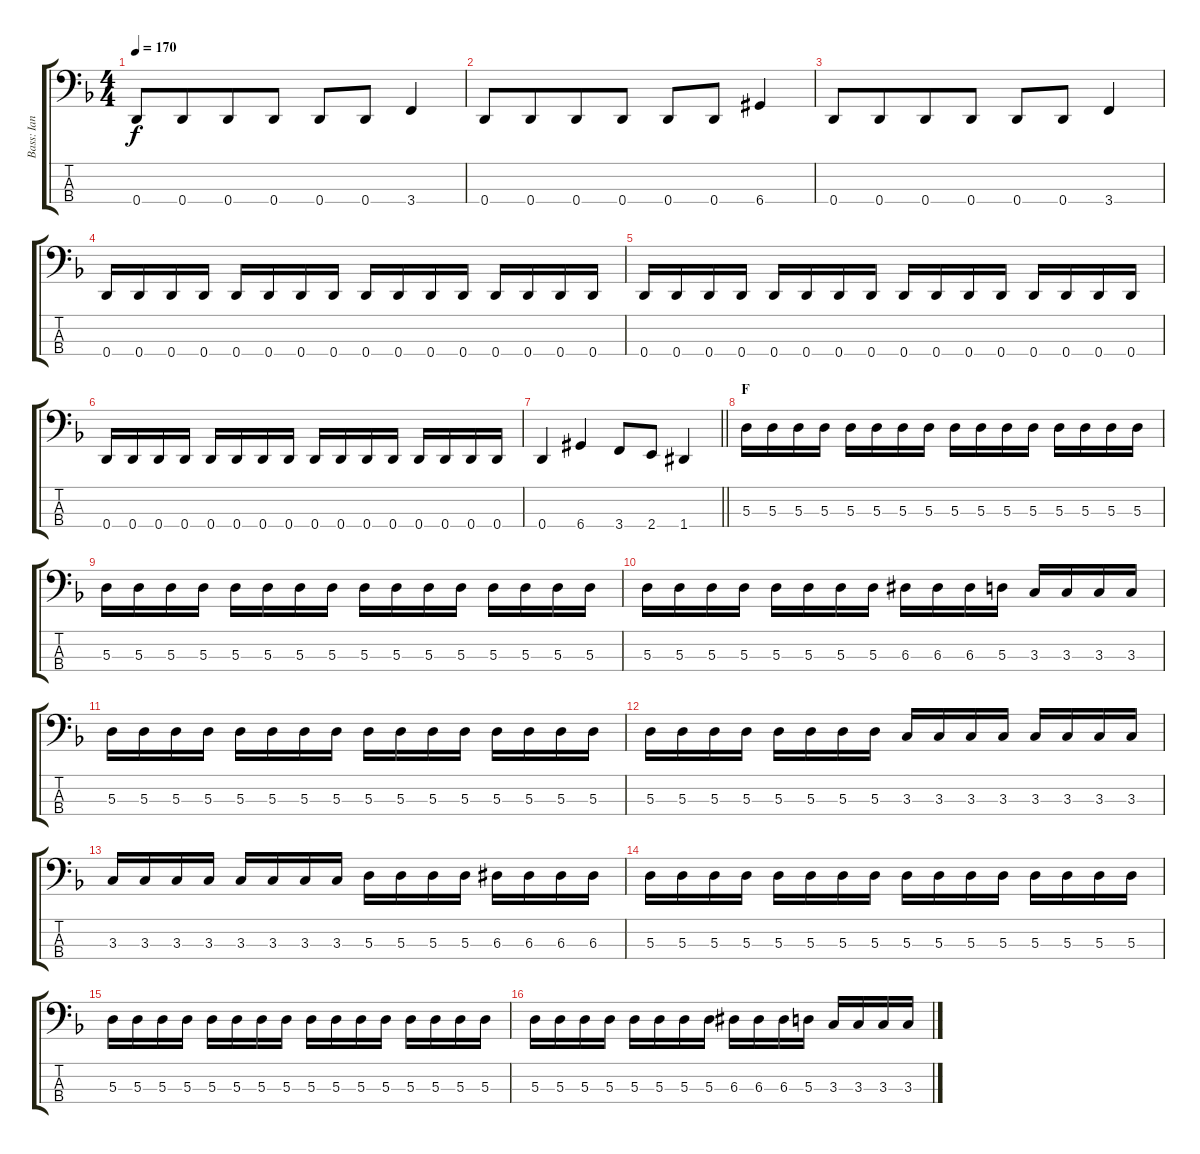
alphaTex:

\track ("Bass: Ian" "Bass: Ian") {instrument electricbassfinger}
\staff {score tabs}
\tuning (G2 D2 A1 D1) {hide}
\ts (4 4)
\tempo 170
\clef f4
\ks f
0.4.8{dy f} 0.4.8{beam merge} 0.4.8 0.4.8 0.4.8 0.4.8{beam merge} 3.4.4 |
0.4.8 0.4.8{beam merge} 0.4.8 0.4.8 0.4.8 0.4.8{beam merge} 6.4{acc #}.4 |
0.4.8 0.4.8{beam merge} 0.4.8 0.4.8 0.4.8 0.4.8{beam merge} 3.4.4 |
0.4.16 0.4.16 0.4.16 0.4.16 0.4.16 0.4.16 0.4.16 0.4.16 0.4.16 0.4.16 0.4.16 0.4.16 0.4.16 0.4.16 0.4.16 0.4.16 |
0.4.16 0.4.16 0.4.16 0.4.16 0.4.16 0.4.16 0.4.16 0.4.16 0.4.16 0.4.16 0.4.16 0.4.16 0.4.16 0.4.16 0.4.16 0.4.16 |
0.4.16 0.4.16 0.4.16 0.4.16 0.4.16 0.4.16 0.4.16 0.4.16 0.4.16 0.4.16 0.4.16 0.4.16 0.4.16 0.4.16 0.4.16 0.4.16 |
\barLineRight lightlight
0.4.4{beam merge} 6.4{acc #}.4 3.4.8 2.4.8{beam merge} 1.4{acc #}.4 |
\section ("" "F")
5.3.16 5.3.16 5.3.16 5.3.16 5.3.16 5.3.16 5.3.16 5.3.16 5.3.16 5.3.16 5.3.16 5.3.16 5.3.16 5.3.16 5.3.16 5.3.16 |
5.3.16 5.3.16 5.3.16 5.3.16 5.3.16 5.3.16 5.3.16 5.3.16 5.3.16 5.3.16 5.3.16 5.3.16 5.3.16 5.3.16 5.3.16 5.3.16 |
5.3.16 5.3.16 5.3.16 5.3.16 5.3.16 5.3.16 5.3.16 5.3.16 6.3{acc #}.16 6.3{acc #}.16 6.3{acc #}.16 5.3.16 3.3.16 3.3.16 3.3.16 3.3.16 |
5.3.16 5.3.16 5.3.16 5.3.16 5.3.16 5.3.16 5.3.16 5.3.16 5.3.16 5.3.16 5.3.16 5.3.16 5.3.16 5.3.16 5.3.16 5.3.16 |
5.3.16 5.3.16 5.3.16 5.3.16 5.3.16 5.3.16 5.3.16 5.3.16 3.3.16 3.3.16 3.3.16 3.3.16 3.3.16 3.3.16 3.3.16 3.3.16 |
3.3.16 3.3.16 3.3.16 3.3.16 3.3.16 3.3.16 3.3.16 3.3.16 5.3.16 5.3.16 5.3.16 5.3.16 6.3{acc #}.16 6.3{acc #}.16 6.3{acc #}.16 6.3{acc #}.16 |
5.3.16 5.3.16 5.3.16 5.3.16 5.3.16 5.3.16 5.3.16 5.3.16 5.3.16 5.3.16 5.3.16 5.3.16 5.3.16 5.3.16 5.3.16 5.3.16 |
5.3.16 5.3.16 5.3.16 5.3.16 5.3.16 5.3.16 5.3.16 5.3.16 5.3.16 5.3.16 5.3.16 5.3.16 5.3.16 5.3.16 5.3.16 5.3.16 |
5.3.16 5.3.16 5.3.16 5.3.16 5.3.16 5.3.16 5.3.16 5.3.16 6.3{acc #}.16 6.3{acc #}.16 6.3{acc #}.16 5.3.16 3.3.16 3.3.16 3.3.16 3.3.16
